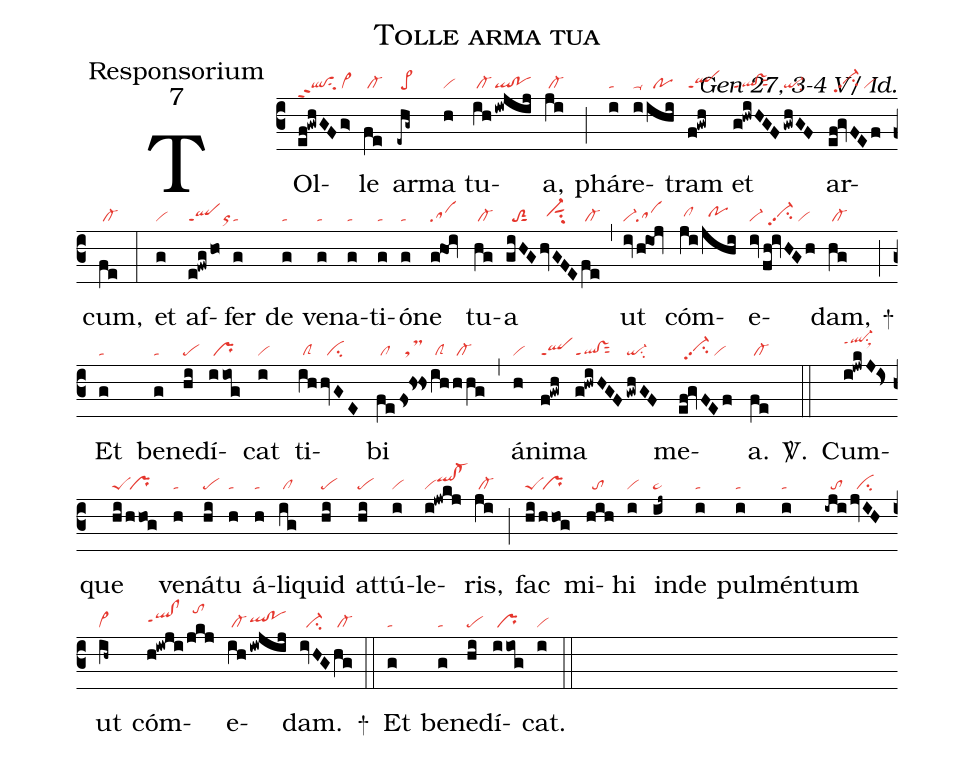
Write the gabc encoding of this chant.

name:Tolle arma tua;
office-part:Responsorium;
mode:7;
commentary:Gen 27, 3-4 V/ Id.;
nabc-lines:1;
%%
(c3)
TOl(ef!gwhGFg>|qlppt2su2/vi>)le(fe|/cl-) ar(-ehg~|/pe>)ma(h|vi) tu(ih|/cl-|!iwjij|ql!po)a,(ji|/cl-) (;)
phá(i|ta)re(i|ta-|ihi|//po)tram(f!gwh|qlppt1) et(g!hwiHGF|ql!vssut2ppt1|/gwhGF|qi-su2) ar(ef!gvFEf|//vi-hhpp2su2/vi)cum,(fe|/cl-) (:)
et(g|vi) af(e!fwg/ho|qlppt1or)fer(g|ta) de(g|ta) ve(g|ta)na(g|ta)ti(g|ta)ó(g|ta)ne(g!hoi|sa) tu(hg|/cl-)a(giHG|//toS2sut1|hvGFE|//vi-hhsut1su2|fe|/cl-) (,)
ut(iv|vi-|h!ioj|sa) cóm(ji|/clhh|/jhi|//pohh)e(iv|vi-|/fh!ivHGh|//vi-hhpp2su2/vi)dam,(hg|/cl-) +(;)
Et(g|ta) be(g|ta)ne(hi|pe)dí(iiog|/pr)cat(i|vi) ti(ih|/clS|hvGE|//ci)bi(fe|/cl|fs!hs!hs|//tsM|ih|/clS|hhg|/cl-) (,)
á(h|vi)ni(f!gwh|qlppt1)ma(g!hwiHGF|ql!vsppt1sut2|/gwhGF|qi-su2) me(ef!gvFEf|//vi-hhpp2su2/vi)a.(fe|/cl-) <sp>V/</sp>.(::)
Cum(i!jwkJ!Is>|ql-hkppt1su1sux1)que(hi|peS|/hhog|/pr) ve(h|ta)ná(hi|pe)tu(h|ta) á(h|ta)li(ig|/cl)quid(hi|pe) at(hi|pe)tú(i|vi)le(i!jwkj|viqlhi!cl-hi)ris,(ji|/cl-) (;)
fac(hi|peS|/hhog|/pr) mi(hih|//to)hi(i|vi) in(ij~|pe~)de(i|ta) pul(i|ta)mén(i|ta)tum(-iji|//to|jvIH|//ci) ut(ih~|cl~) cóm(h!iwji|qlhh!clhhppt1|/jkj|//tohl)e(ih|/cl-|!iwjij|qlhh!pohh)dam.(ivHG|//ci-|hg|/cl-) +(::)
Et(g|ta) be(g|ta)ne(hi|pe)dí(iiog|/pr)cat.(i|vi) (::)
